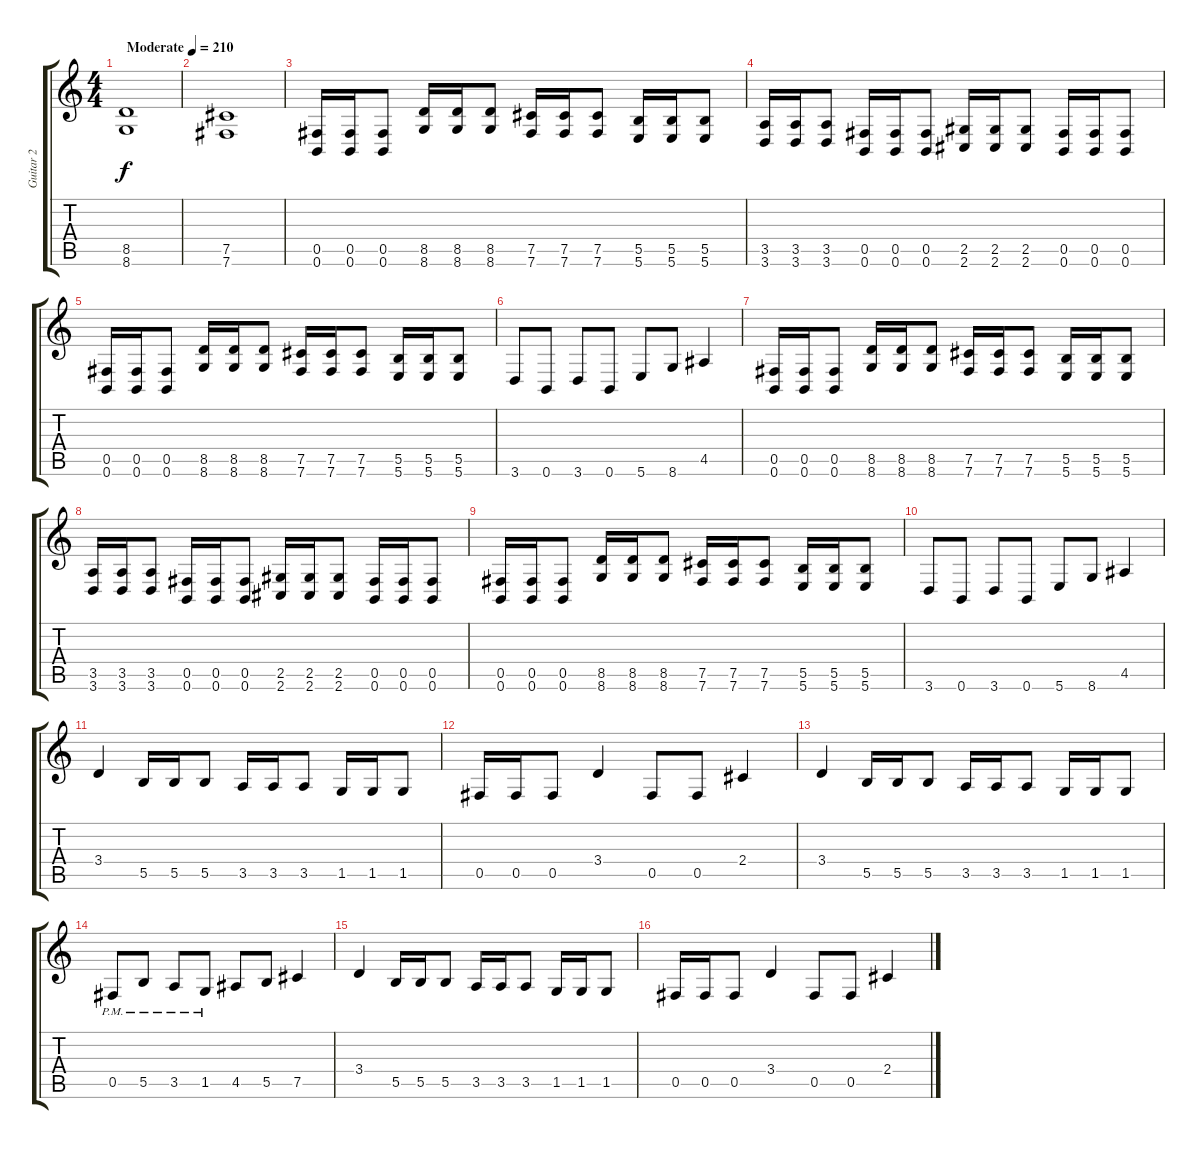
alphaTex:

\track ("Guitar 2" "Guitar 2") {instrument distortionguitar}
\staff {score tabs}
\tuning (Db4 Ab3 E3 B2 Gb2 B1) {hide}
\ts (4 4)
\tempo (210 "Moderate")
\clef g2
\ks c
(8.5 8.6).1{dy f instrument distortionguitar} |
(7.5 7.6).1 |
(0.5 0.6).16 (0.5 0.6).16 (0.5 0.6).8 (8.5 8.6).16 (8.5 8.6).16 (8.5 8.6).8 (7.5 7.6).16 (7.5 7.6).16 (7.5 7.6).8 (5.5 5.6).16 (5.5 5.6).16 (5.5 5.6).8 |
(3.5 3.6).16 (3.5 3.6).16 (3.5 3.6).8 (0.5 0.6).16 (0.5 0.6).16 (0.5 0.6).8 (2.5 2.6).16 (2.5 2.6).16 (2.5 2.6).8 (0.5 0.6).16 (0.5 0.6).16 (0.5 0.6).8 |
(0.5 0.6).16 (0.5 0.6).16 (0.5 0.6).8 (8.5 8.6).16 (8.5 8.6).16 (8.5 8.6).8 (7.5 7.6).16 (7.5 7.6).16 (7.5 7.6).8 (5.5 5.6).16 (5.5 5.6).16 (5.5 5.6).8 |
3.6.8 0.6.8 3.6.8 0.6.8 5.6.8 8.6.8 4.5.4 |
(0.5 0.6).16 (0.5 0.6).16 (0.5 0.6).8 (8.5 8.6).16 (8.5 8.6).16 (8.5 8.6).8 (7.5 7.6).16 (7.5 7.6).16 (7.5 7.6).8 (5.5 5.6).16 (5.5 5.6).16 (5.5 5.6).8 |
(3.5 3.6).16 (3.5 3.6).16 (3.5 3.6).8 (0.5 0.6).16 (0.5 0.6).16 (0.5 0.6).8 (2.5 2.6).16 (2.5 2.6).16 (2.5 2.6).8 (0.5 0.6).16 (0.5 0.6).16 (0.5 0.6).8 |
(0.5 0.6).16 (0.5 0.6).16 (0.5 0.6).8 (8.5 8.6).16 (8.5 8.6).16 (8.5 8.6).8 (7.5 7.6).16 (7.5 7.6).16 (7.5 7.6).8 (5.5 5.6).16 (5.5 5.6).16 (5.5 5.6).8 |
3.6.8 0.6.8 3.6.8 0.6.8 5.6.8 8.6.8 4.5.4 |
3.4.4 5.5.16 5.5.16 5.5.8 3.5.16 3.5.16 3.5.8 1.5.16 1.5.16 1.5.8 |
0.5.16 0.5.16 0.5.8 3.4.4 0.5.8 0.5.8 2.4.4 |
3.4.4 5.5.16 5.5.16 5.5.8 3.5.16 3.5.16 3.5.8 1.5.16 1.5.16 1.5.8 |
0.5{pm}.8 5.5{pm}.8 3.5{pm}.8 1.5{pm}.8 4.5.8 5.5.8 7.5.4 |
3.4.4 5.5.16 5.5.16 5.5.8 3.5.16 3.5.16 3.5.8 1.5.16 1.5.16 1.5.8 |
0.5.16 0.5.16 0.5.8 3.4.4 0.5.8 0.5.8 2.4.4
